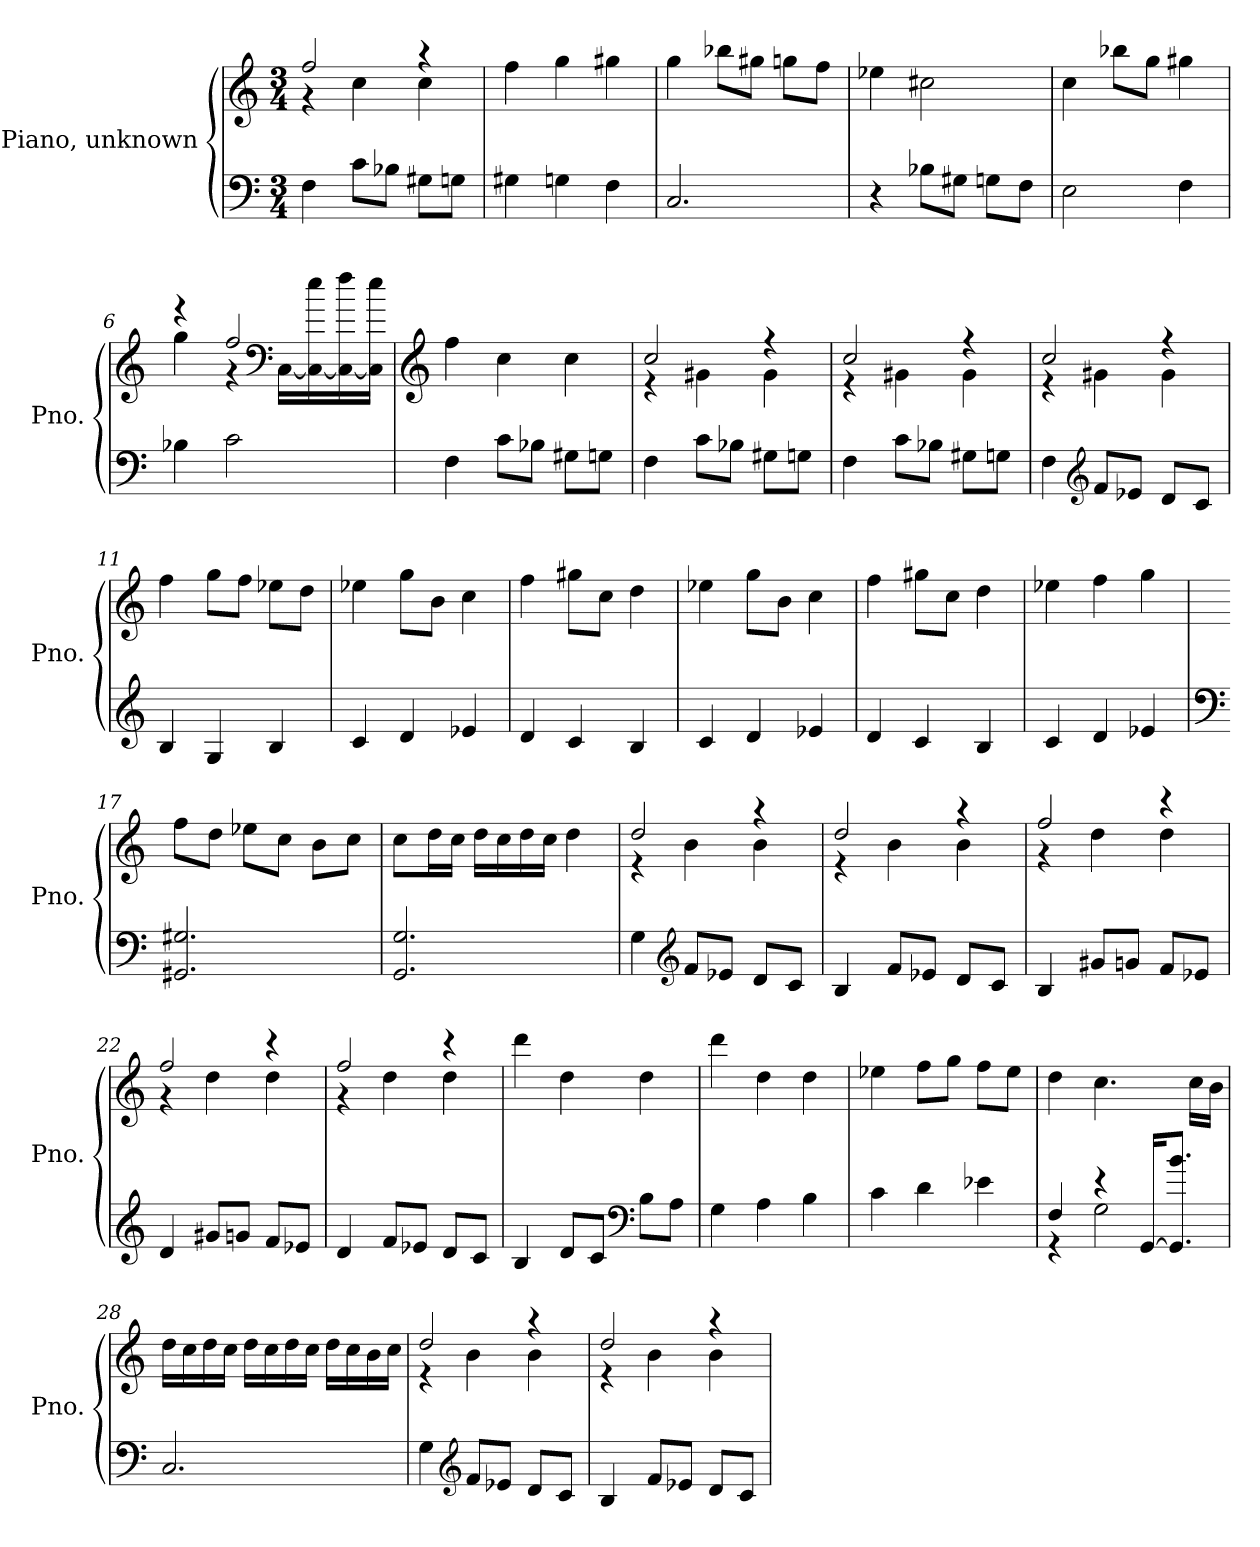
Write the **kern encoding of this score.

**kern	**kern
*part1	*part1
*staff2	*staff1
*I"Piano, unknown	*
*I'Pno.	*
*clefF4	*clefG2
*k[]	*k[]
*M3/4	*M3/4
*MM180	*MM180
=1	=1
*	*^
4F\	2ff/	4r
8c\L	.	4cc\
8B-X\J	.	.
8G#X\L	4r	4cc\
8Gn\J	.	.
*	*v	*v
=2	=2
4G#X\	4ff\
4Gn\	4gg\
4F\	4gg#X\
=3	=3
2.C/	4gg\
.	8bb-X\L
.	8gg#X\J
.	8ggn\L
.	8ff\J
=4	=4
4r	4ee-X\
8B-X\L	2cc#X\
8G#X\J	.
8Gn\L	.
8F\J	.
=5	=5
2E\	4cc\
.	8bb-X\L
.	8gg\J
4F\	4gg#X\
!!LO:LB:g=z
=6	=6
*	*^
4B-X\	4r	4gg\
2c\	2ff/	4r
*	*clefF4	*
.	.	[16C\LL
.	.	16C\_ 16ee\
.	.	16C\_ 16ff\
.	.	16C\] 16ee\JJ
*	*v	*v
=7	=7
*	*clefG2
4F\	4ff\
8c\L	4cc\
8B-X\J	.
8G#X\L	4cc\
8Gn\J	.
=8	=8
*	*^
4F\	2cc/	4r
8c\L	.	4g#X\
8B-X\J	.	.
8G#X\L	4r	4g#\
8Gn\J	.	.
=9	=9	=9
4F\	2cc/	4r
8c\L	.	4g#X\
8B-X\J	.	.
8G#X\L	4r	4g#\
8Gn\J	.	.
!!LO:LB:g=z	!!
=10	=10	=10
4F\	2cc/	4r
*clefG2	*	*
8f/L	.	4g#X\
8e-X/J	.	.
8d/L	4r	4g#\
8c/J	.	.
*	*v	*v
=11	=11
4B/	4ff\
4G/	8gg\L
.	8ff\J
4B/	8ee-X\L
.	8dd\J
=12	=12
4c/	4ee-X\
4d/	8gg\L
.	8b\J
4e-X/	4cc\
=13	=13
4d/	4ff\
4c/	8gg#X\L
.	8cc\J
4B/	4dd\
=14	=14
4c/	4ee-X\
4d/	8gg\L
.	8b\J
4e-X/	4cc\
=15	=15
4d/	4ff\
4c/	8gg#X\L
.	8cc\J
4B/	4dd\
=16	=16
4c/	4ee-X\
4d/	4ff\
4e-X/	4gg\
!!LO:LB:g=z
=17	=17
*clefF4	*
2.GG#X/ 2.G#X/	8ff\L
.	8dd\J
.	8ee-X\L
.	8cc\J
.	8b\L
.	8cc\J
=18	=18
2.GG/ 2.G/	8cc\L
.	16dd\L
.	16cc\JJ
.	16dd\LL
.	16cc\
.	16dd\
.	16cc\JJ
.	4dd\
=19	=19
*	*^
4G\	2dd/	4r
*clefG2	*	*
8f/L	.	4b\
8e-X/J	.	.
8d/L	4r	4b\
8c/J	.	.
=20	=20	=20
4B/	2dd/	4r
8f/L	.	4b\
8e-X/J	.	.
8d/L	4r	4b\
8c/J	.	.
=21	=21	=21
4B/	2ff/	4r
8g#X/L	.	4dd\
8gn/J	.	.
8f/L	4r	4dd\
8e-X/J	.	.
!!LO:LB:g=z	!!
=22	=22	=22
4d/	2ff/	4r
8g#X/L	.	4dd\
8gn/J	.	.
8f/L	4r	4dd\
8e-X/J	.	.
=23	=23	=23
4d/	2ff/	4r
8f/L	.	4dd\
8e-X/J	.	.
8d/L	4r	4dd\
8c/J	.	.
*	*v	*v
=24	=24
4B/	4ddd\
8d/L	4dd\
8c/J	.
*clefF4	*
8B\L	4dd\
8A\J	.
=25	=25
4G\	4ddd\
4A\	4dd\
4B\	4dd\
=26	=26
4c\	4ee-X\
4d\	8ff\L
.	8gg\J
4e-X\	8ff\L
.	8ee-\J
=27	=27
*^	*
4F/	4r	4dd\
4r	2G\	4.cc\
[16GG/KL	.	.
8.GG/] 8.b/J	.	.
.	.	16cc\LL
.	.	16b\JJ
*v	*v	*
!!LO:LB:g=z
=28	=28
2.C/	16dd\LL
.	16cc\
.	16dd\
.	16cc\JJ
.	16dd\LL
.	16cc\
.	16dd\
.	16cc\JJ
.	16dd\LL
.	16cc\
.	16b\
.	16cc\JJ
=29	=29
*	*^
4G\	2dd/	4r
*clefG2	*	*
8f/L	.	4b\
8e-X/J	.	.
8d/L	4r	4b\
8c/J	.	.
=30	=30	=30
4B/	2dd/	4r
8f/L	.	4b\
8e-X/J	.	.
8d/L	4r	4b\
8c/J	.	.
*	*v	*v
=	=
*-	*-
